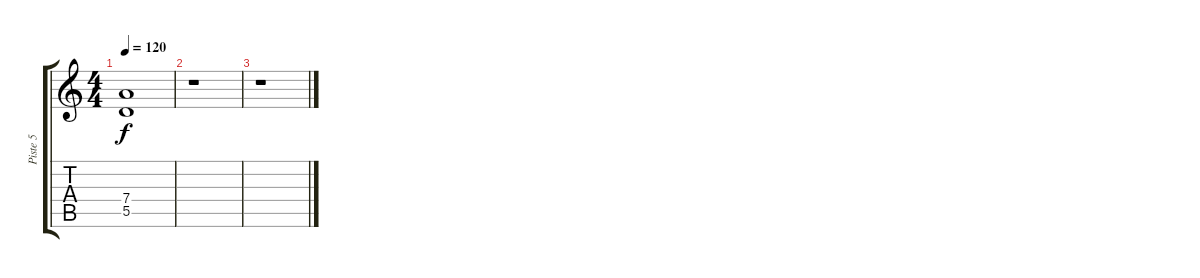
\track ("Piste 5" "Piste 5") {instrument overdrivenguitar}
\staff {score tabs}
\tuning (E4 B3 G3 D3 A2 E2) {hide}
\ts (4 4)
\tempo 120
\clef g2
\ks c
(7.4{t} 5.5{t}).1{dy f} |
r.1 |
r.1
